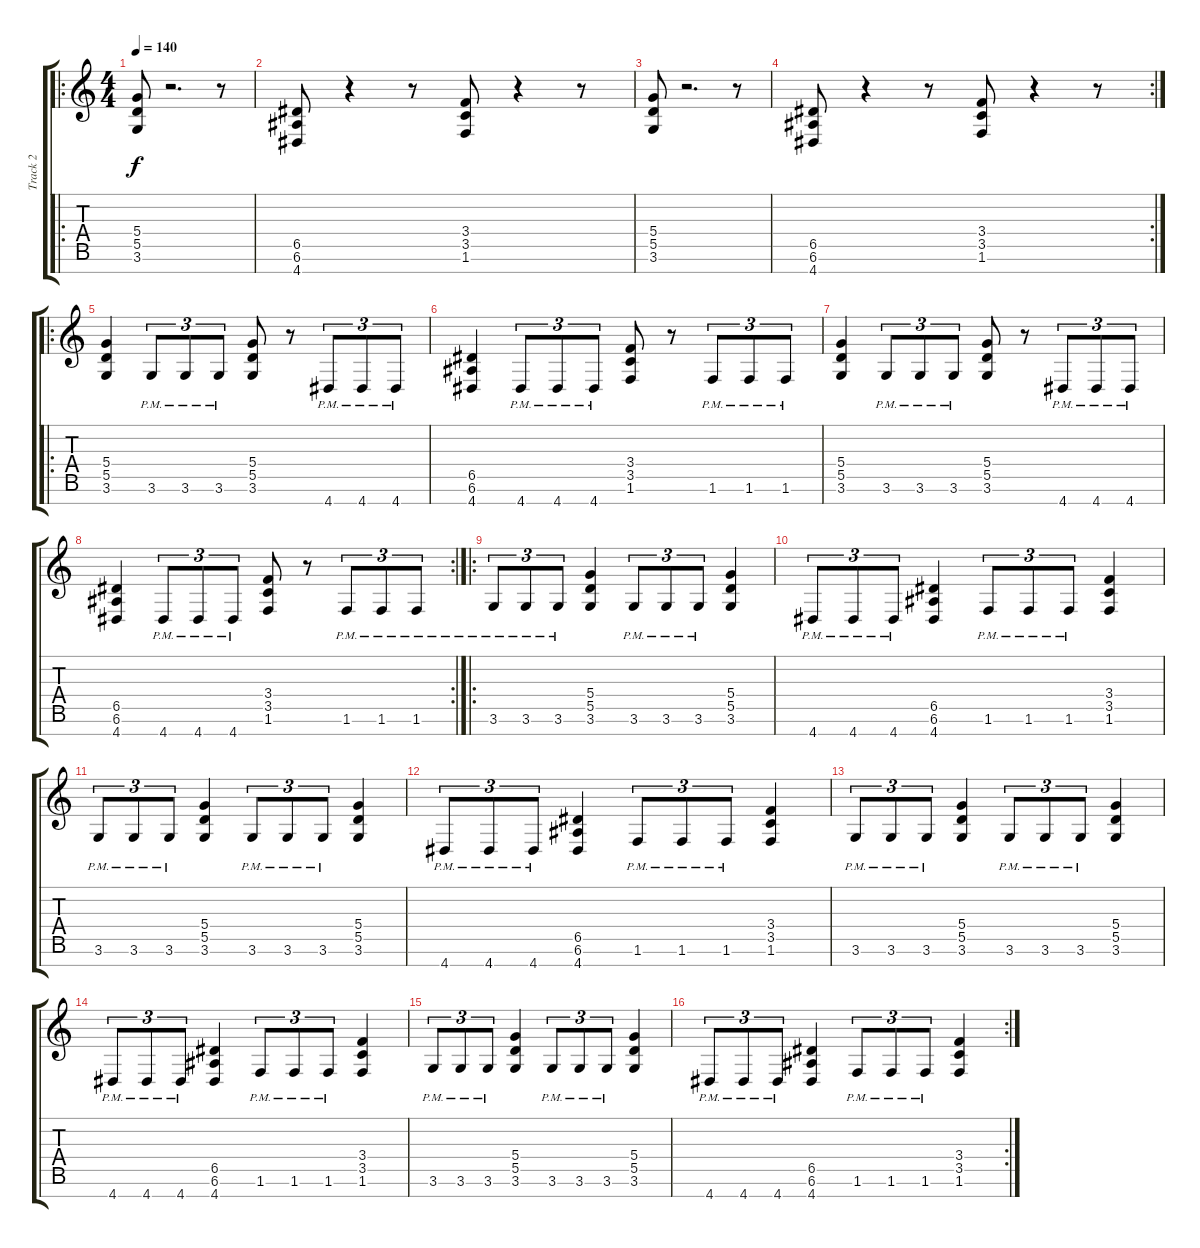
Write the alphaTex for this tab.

\track ("Track 2" "Track 2") {instrument distortionguitar}
\staff {score tabs}
\tuning (E4 B3 G3 D3 A2 E2 B1) {hide}
\ro
\ts (4 4)
\tempo 140
\clef g2
\ks c
(5.4 5.5 3.6).8{dy f instrument distortionguitar} r.2{d} r.8 |
(6.5 6.6 4.7).8 r.4 r.8 (3.4 3.5 1.6).8 r.4 r.8 |
(5.4 5.5 3.6).8 r.2{d} r.8 |
\rc 2
(6.5 6.6 4.7).8 r.4 r.8 (3.4 3.5 1.6).8 r.4 r.8 |
\ro
(5.4 5.5 3.6).4 3.6{pm}.8{tu (3 2)} 3.6{pm}.8{tu (3 2)} 3.6{pm}.8{tu (3 2)} (5.4 5.5 3.6).8 r.8 4.7{pm}.8{tu (3 2)} 4.7{pm}.8{tu (3 2)} 4.7{pm}.8{tu (3 2)} |
(6.5 6.6 4.7).4 4.7{pm}.8{tu (3 2)} 4.7{pm}.8{tu (3 2)} 4.7{pm}.8{tu (3 2)} (3.4 3.5 1.6).8 r.8 1.6{pm}.8{tu (3 2)} 1.6{pm}.8{tu (3 2)} 1.6{pm}.8{tu (3 2)} |
(5.4 5.5 3.6).4 3.6{pm}.8{tu (3 2)} 3.6{pm}.8{tu (3 2)} 3.6{pm}.8{tu (3 2)} (5.4 5.5 3.6).8 r.8 4.7{pm}.8{tu (3 2)} 4.7{pm}.8{tu (3 2)} 4.7{pm}.8{tu (3 2)} |
\rc 2
(6.5 6.6 4.7).4 4.7{pm}.8{tu (3 2)} 4.7{pm}.8{tu (3 2)} 4.7{pm}.8{tu (3 2)} (3.4 3.5 1.6).8 r.8 1.6{pm}.8{tu (3 2)} 1.6{pm}.8{tu (3 2)} 1.6{pm}.8{tu (3 2)} |
\ro
3.6{pm}.8{tu (3 2)} 3.6{pm}.8{tu (3 2)} 3.6{pm}.8{tu (3 2)} (5.4 5.5 3.6).4 3.6{pm}.8{tu (3 2)} 3.6{pm}.8{tu (3 2)} 3.6{pm}.8{tu (3 2)} (5.4 5.5 3.6).4 |
4.7{pm}.8{tu (3 2)} 4.7{pm}.8{tu (3 2)} 4.7{pm}.8{tu (3 2)} (6.5 6.6 4.7).4 1.6{pm}.8{tu (3 2)} 1.6{pm}.8{tu (3 2)} 1.6{pm}.8{tu (3 2)} (3.4 3.5 1.6).4 |
3.6{pm}.8{tu (3 2)} 3.6{pm}.8{tu (3 2)} 3.6{pm}.8{tu (3 2)} (5.4 5.5 3.6).4 3.6{pm}.8{tu (3 2)} 3.6{pm}.8{tu (3 2)} 3.6{pm}.8{tu (3 2)} (5.4 5.5 3.6).4 |
4.7{pm}.8{tu (3 2)} 4.7{pm}.8{tu (3 2)} 4.7{pm}.8{tu (3 2)} (6.5 6.6 4.7).4 1.6{pm}.8{tu (3 2)} 1.6{pm}.8{tu (3 2)} 1.6{pm}.8{tu (3 2)} (3.4 3.5 1.6).4 |
3.6{pm}.8{tu (3 2)} 3.6{pm}.8{tu (3 2)} 3.6{pm}.8{tu (3 2)} (5.4 5.5 3.6).4 3.6{pm}.8{tu (3 2)} 3.6{pm}.8{tu (3 2)} 3.6{pm}.8{tu (3 2)} (5.4 5.5 3.6).4 |
4.7{pm}.8{tu (3 2)} 4.7{pm}.8{tu (3 2)} 4.7{pm}.8{tu (3 2)} (6.5 6.6 4.7).4 1.6{pm}.8{tu (3 2)} 1.6{pm}.8{tu (3 2)} 1.6{pm}.8{tu (3 2)} (3.4 3.5 1.6).4 |
3.6{pm}.8{tu (3 2)} 3.6{pm}.8{tu (3 2)} 3.6{pm}.8{tu (3 2)} (5.4 5.5 3.6).4 3.6{pm}.8{tu (3 2)} 3.6{pm}.8{tu (3 2)} 3.6{pm}.8{tu (3 2)} (5.4 5.5 3.6).4 |
\rc 2
4.7{pm}.8{tu (3 2)} 4.7{pm}.8{tu (3 2)} 4.7{pm}.8{tu (3 2)} (6.5 6.6 4.7).4 1.6{pm}.8{tu (3 2)} 1.6{pm}.8{tu (3 2)} 1.6{pm}.8{tu (3 2)} (3.4 3.5 1.6).4
